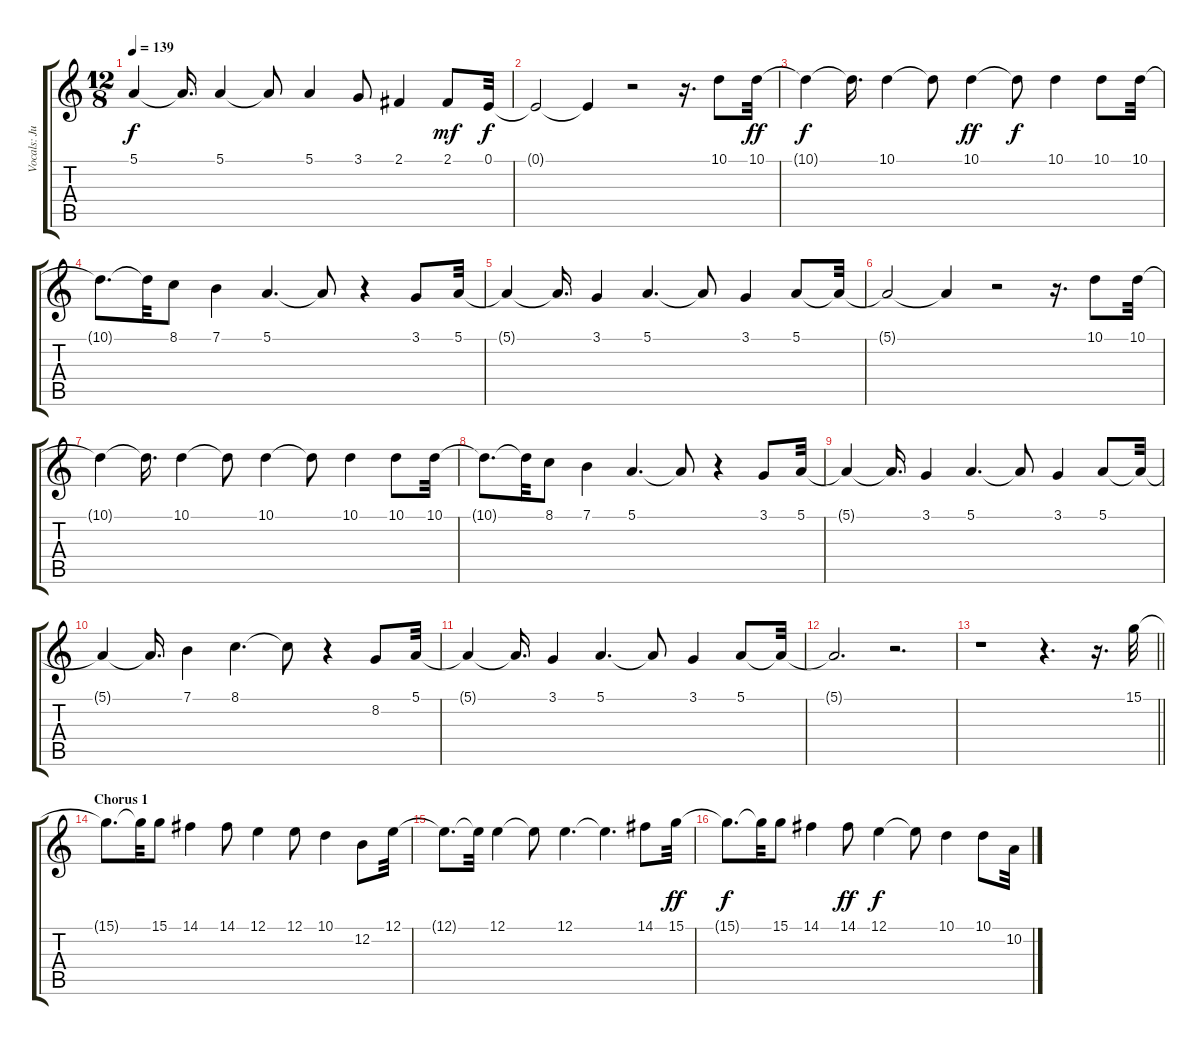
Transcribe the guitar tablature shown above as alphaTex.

\track ("Vocals: Justin Hayward" "Vocals: Ju") {instrument pad3polysynth}
\staff {score tabs}
\tuning (E4 B3 G3 D3 A2 E2) {hide}
\ts (12 8)
\tempo 139
\clef g2
\ks c
5.1{t}.4{dy f} 5.1{t}.16{d} 5.1.4 5.1{t}.8 5.1.4 3.1.8 2.1.4 2.1.8{dy mf} 0.1.32{dy f} |
0.1{t}.2 0.1{t}.4 r.2 r.16{d} 10.1.8 10.1.32{dy ff} |
10.1{t}.4{dy f} 10.1{t}.16{d} 10.1.4 10.1{t}.8 10.1.4{dy ff} 10.1{t}.8{dy f} 10.1.4 10.1.8 10.1.32 |
10.1{t}.8{d} 10.1{t}.32 8.1.8 7.1.4 5.1.4{d} 5.1{t}.8 r.4 3.1.8 5.1.32 |
5.1{t}.4 5.1{t}.16{d} 3.1.4 5.1.4{d} 5.1{t}.8 3.1.4 5.1.8 5.1{t}.32 |
5.1{t}.2 5.1{t}.4 r.2 r.16{d} 10.1.8 10.1.32 |
10.1{t}.4 10.1{t}.16{d} 10.1.4 10.1{t}.8 10.1.4 10.1{t}.8 10.1.4 10.1.8 10.1.32 |
10.1{t}.8{d} 10.1{t}.32 8.1.8 7.1.4 5.1.4{d} 5.1{t}.8 r.4 3.1.8 5.1.32 |
5.1{t}.4 5.1{t}.16{d} 3.1.4 5.1.4{d} 5.1{t}.8 3.1.4 5.1.8 5.1{t}.32 |
5.1{t}.4 5.1{t}.16{d} 7.1.4 8.1.4{d} 8.1{t}.8 r.4 8.2.8 5.1.32 |
5.1{t}.4 5.1{t}.16{d} 3.1.4 5.1.4{d} 5.1{t}.8 3.1.4 5.1.8 5.1{t}.32 |
5.1{t}.2{d} r.2{d} |
\barLineRight lightlight
r.1 r.4{d} r.16{d} 15.1.32 |
\section ("" "Chorus 1")
15.1{t}.8{d} 15.1{t}.32 15.1.8 14.1.4 14.1.8 12.1.4 12.1.8 10.1.4 12.2.8 12.1.32 |
12.1{t}.8{d} 12.1{t}.32 12.1.4 12.1{t}.8 12.1.4{d} 12.1{t}.4{d} 14.1.8 15.1.32{dy ff} |
15.1{t}.8{d dy f} 15.1{t}.32 15.1.8 14.1.4 14.1.8{dy ff} 12.1.4{dy f} 12.1{t}.8 10.1.4 10.1.8 10.2.32
